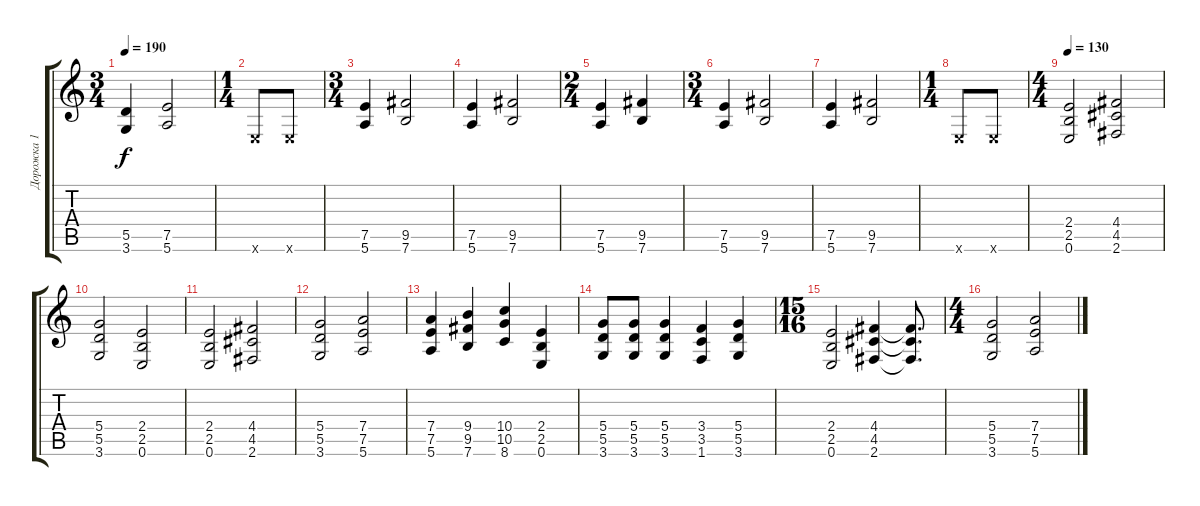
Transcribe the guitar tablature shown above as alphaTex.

\track ("Дорожка 1" "Дорожка 1") {instrument distortionguitar}
\staff {score tabs}
\tuning (E4 B3 G3 D3 A2 E2) {hide}
\ts (3 4)
\tempo 190
\clef g2
\ks c
(5.5 3.6).4{dy f} (7.5 5.6).2 |
\ts (1 4)
0.6{x}.8 0.6{x}.8 |
\ts (3 4)
(7.5 5.6).4 (9.5 7.6).2 |
(7.5 5.6).4 (9.5 7.6).2 |
\ts (2 4)
(7.5 5.6).4 (9.5 7.6).4 |
\ts (3 4)
(7.5 5.6).4 (9.5 7.6).2 |
(7.5 5.6).4 (9.5 7.6).2 |
\ts (1 4)
0.6{x}.8 0.6{x}.8 |
\ts (4 4)
\tempo 130
(2.4 2.5 0.6).2 (4.4 4.5 2.6).2 |
(5.4 5.5 3.6).2 (2.4 2.5 0.6).2 |
(2.4 2.5 0.6).2 (4.4 4.5 2.6).2 |
(5.4 5.5 3.6).2 (7.4 7.5 5.6).2 |
(7.4 7.5 5.6).4 (9.4 9.5 7.6).4 (10.4 10.5 8.6).4 (2.4 2.5 0.6).4 |
(5.4 5.5 3.6).8 (5.4 5.5 3.6).8 (5.4 5.5 3.6).4 (3.4 3.5 1.6).4 (5.4 5.5 3.6).4 |
\ts (15 16)
(2.4 2.5 0.6).2 (4.4 4.5 2.6).4 (4.4{t} 4.5{t} 2.6{t}).8{d} |
\ts (4 4)
(5.4 5.5 3.6).2 (7.4 7.5 5.6).2
